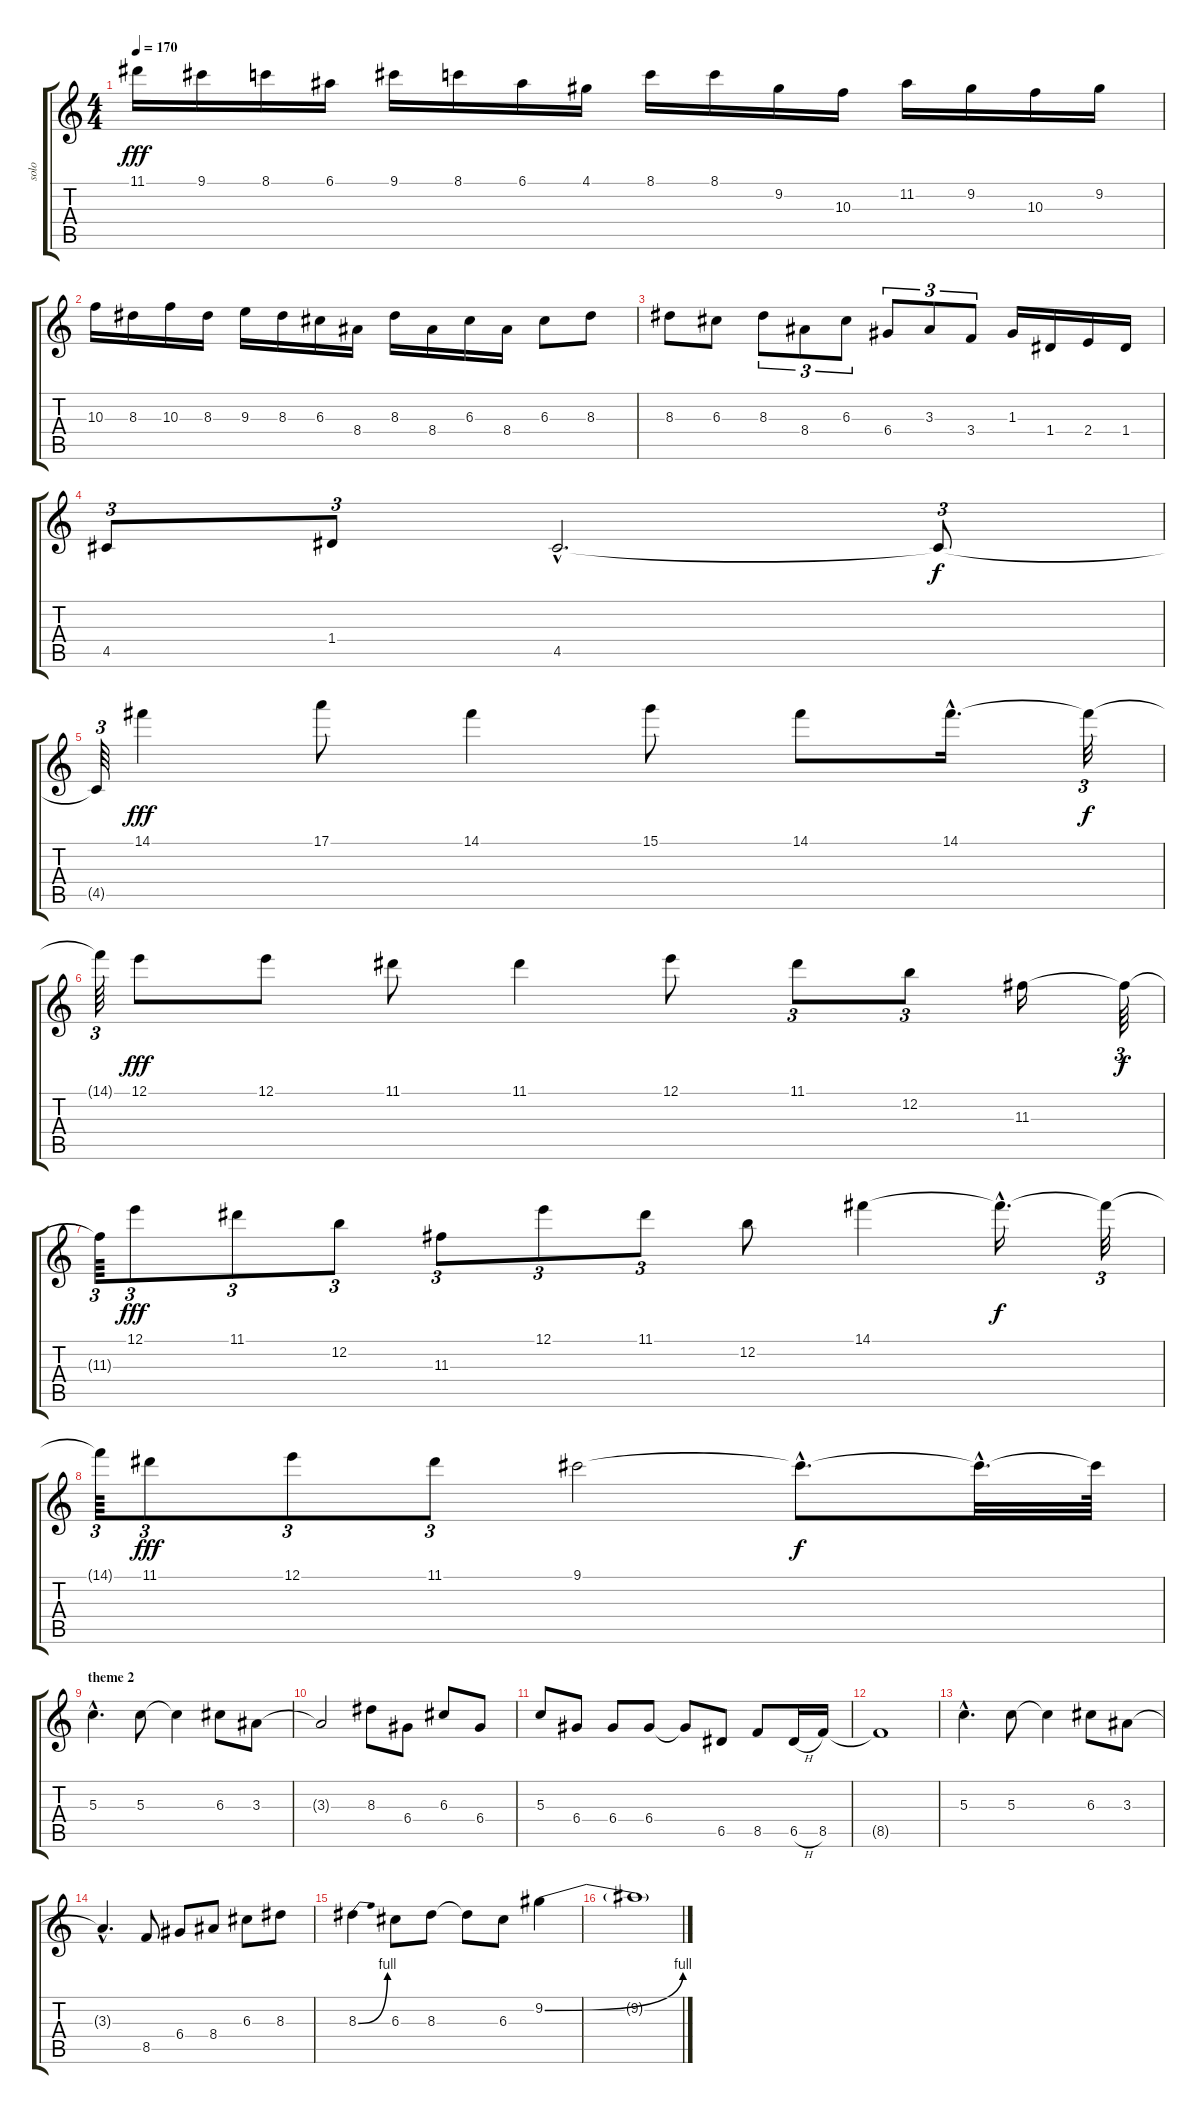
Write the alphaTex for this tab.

\track ("solo" "solo") {instrument distortionguitar}
\staff {score tabs}
\tuning (E4 B3 G3 D3 A2 E2) {hide}
\ts (4 4)
\tempo 170
\clef g2
\ks c
11.1.16{dy fff} 9.1.16 8.1.16 6.1.16 9.1.16 8.1.16 6.1.16 4.1.16 8.1.16 8.1.16 9.2.16 10.3.16 11.2.16 9.2.16 10.3.16 9.2.16 |
10.3.16 8.3.16 10.3.16 8.3.16 9.3.16 8.3.16 6.3.16 8.4.16 8.3.16 8.4.16 6.3.16 8.4.16 6.3.8 8.3.8 |
8.3.8 6.3.8 8.3.8{tu (3 2)} 8.4.8{tu (3 2)} 6.3.8{tu (3 2)} 6.4.8{tu (3 2)} 3.3.8{tu (3 2)} 3.4.8{tu (3 2)} 1.3.16 1.4.16 2.4.16 1.4.16 |
4.5.8{tu (3 2)} 1.4.8{tu (3 2)} 4.5{hac}.2{d} 4.5{t}.8{tu (3 2) dy f} |
4.5{t}.64{tu (3 2)} 14.1.4{dy fff} 17.1.8 14.1.4 15.1.8 14.1.8 14.1{hac}.16{d} 14.1{t}.32{tu (3 2) dy f} |
14.1{t}.64{tu (3 2)} 12.1.8{dy fff} 12.1.8 11.1.8 11.1.4 12.1.8 11.1.8{tu (3 2)} 12.2.8{tu (3 2)} 11.3.16 11.3{t}.64{tu (3 2) dy f} |
11.3{t}.64{tu (3 2)} 12.1.8{tu (3 2) dy fff} 11.1.8{tu (3 2)} 12.2.8{tu (3 2)} 11.3.8{tu (3 2)} 12.1.8{tu (3 2)} 11.1.8{tu (3 2)} 12.2.8 14.1.4 14.1{hac t}.16{d dy f} 14.1{t}.32{tu (3 2)} |
14.1{t}.64{tu (3 2)} 11.1.8{tu (3 2) dy fff} 12.1.8{tu (3 2)} 11.1.8{tu (3 2)} 9.1.2 9.1{hac t}.8{d dy f} 9.1{hac t}.32{d} 9.1{t}.64 |
\section ("" "theme 2")
5.3{hac}.4{d} 5.3.8 5.3{t}.4 6.3.8 3.3.8 |
3.3{t}.2 8.3.8 6.4.8 6.3.8 6.4.8 |
5.3.8 6.4.8 6.4.8 6.4.8 6.4{t}.8 6.5.8 8.5.8 6.5{h}.16 8.5.16 |
8.5{t}.1 |
5.3{hac}.4{d} 5.3.8 5.3{t}.4 6.3.8 3.3.8 |
3.3{hac t}.4{d} 8.5.8 6.4.8 8.4.8 6.3.8 8.3.8 |
8.3{be (bend 0 0 60 4)}.4 6.3.8 8.3.8 8.3{t}.8 6.3.8 9.2{be (bend 0 0 60 4)}.4 |
9.2{t}.1
